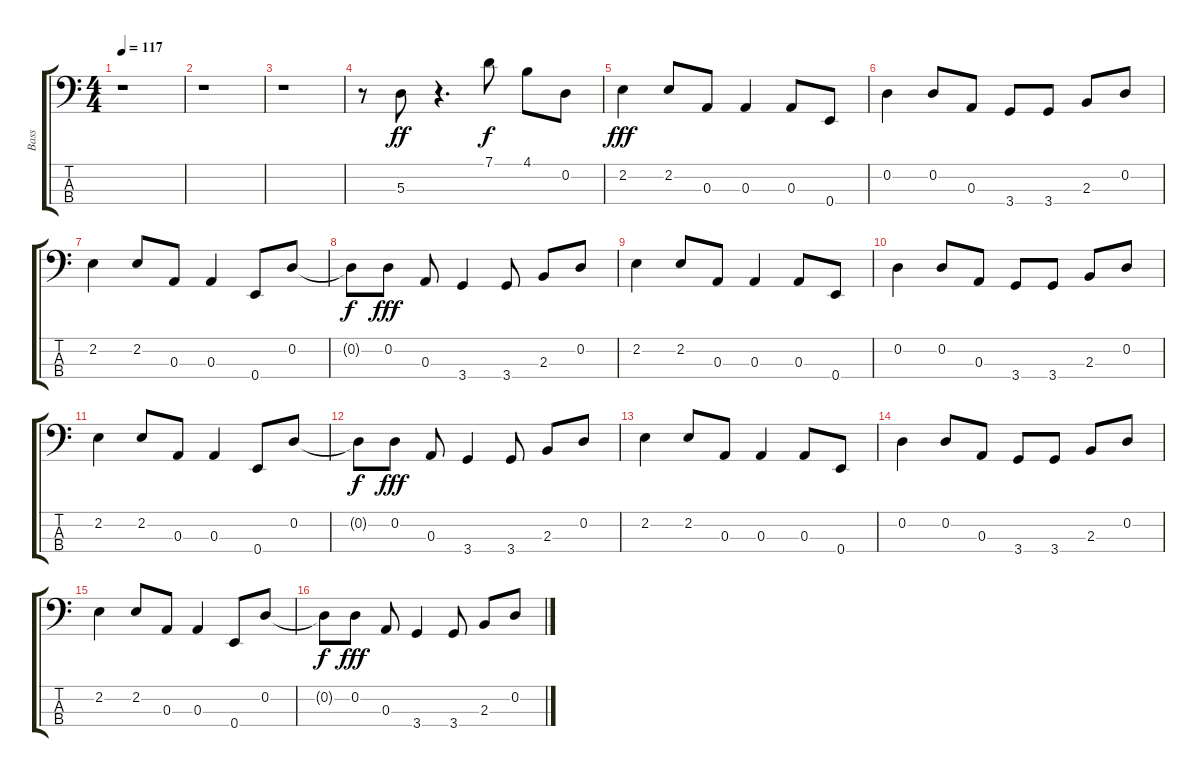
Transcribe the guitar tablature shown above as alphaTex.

\track ("Bass" "Bass") {instrument electricbasspick}
\staff {score tabs}
\tuning (G2 D2 A1 E1) {hide}
\ts (4 4)
\tempo 117
\clef f4
\ks c
r.1{dy ff instrument electricbasspick} |
r.1 |
r.1 |
r.8 5.3.8 r.4{d} 7.1.8{dy f} 4.1.8 0.2.8 |
2.2.4{dy fff} 2.2.8 0.3.8 0.3.4 0.3.8 0.4.8 |
0.2.4 0.2.8 0.3.8 3.4.8 3.4.8 2.3.8 0.2.8 |
2.2.4 2.2.8 0.3.8 0.3.4 0.4.8 0.2.8 |
0.2{t}.8{dy f} 0.2.8{dy fff} 0.3.8 3.4.4 3.4.8 2.3.8 0.2.8 |
2.2.4 2.2.8 0.3.8 0.3.4 0.3.8 0.4.8 |
0.2.4 0.2.8 0.3.8 3.4.8 3.4.8 2.3.8 0.2.8 |
2.2.4 2.2.8 0.3.8 0.3.4 0.4.8 0.2.8 |
0.2{t}.8{dy f} 0.2.8{dy fff} 0.3.8 3.4.4 3.4.8 2.3.8 0.2.8 |
2.2.4 2.2.8 0.3.8 0.3.4 0.3.8 0.4.8 |
0.2.4 0.2.8 0.3.8 3.4.8 3.4.8 2.3.8 0.2.8 |
2.2.4 2.2.8 0.3.8 0.3.4 0.4.8 0.2.8 |
0.2{t}.8{dy f} 0.2.8{dy fff} 0.3.8 3.4.4 3.4.8 2.3.8 0.2.8
